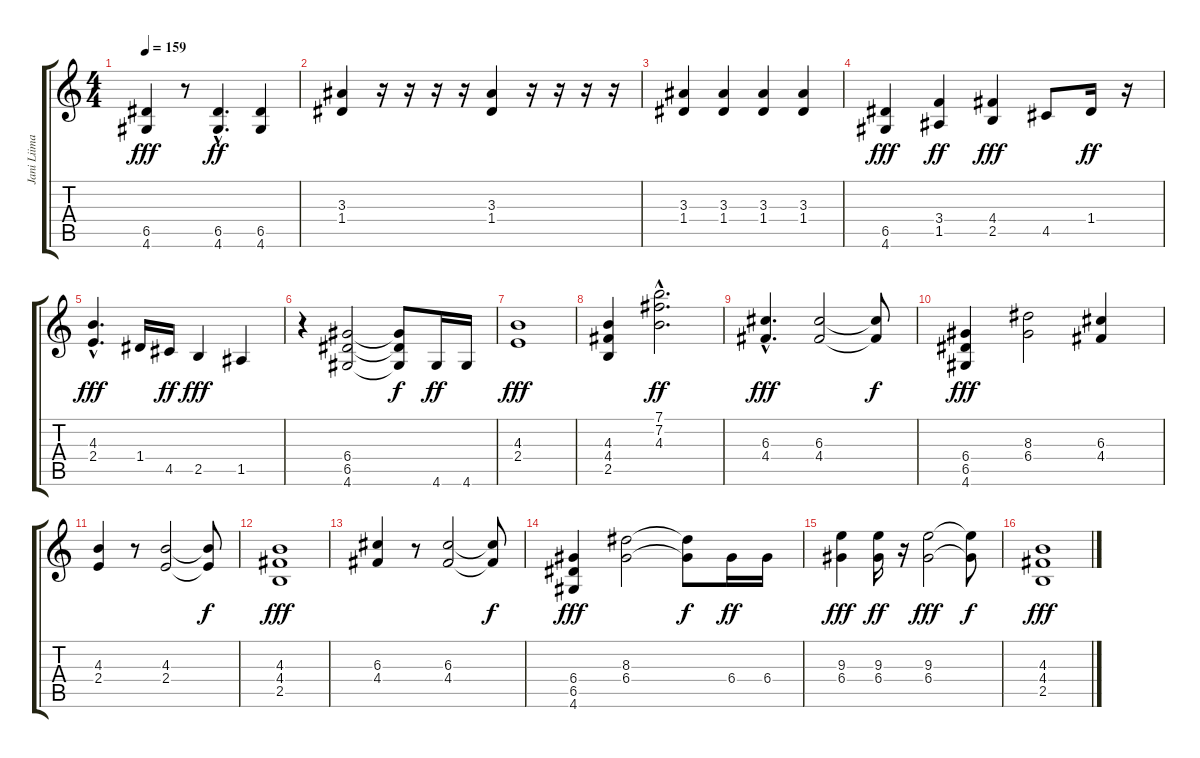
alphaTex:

\track ("Jani Liimatainen" "Jani Liima") {instrument overdrivenguitar}
\staff {score tabs}
\tuning (E4 B3 G3 D3 A2 E2) {hide}
\ts (4 4)
\tempo 159
\clef g2
\ks c
(6.5 4.6).4{dy fff} r.8 (6.5{hac} 4.6{hac}).4{d dy ff} (6.5 4.6).4 |
(3.3 1.4).4 r.16 r.16 r.16 r.16 (3.3 1.4).4 r.16 r.16 r.16 r.16 |
(3.3 1.4).4 (3.3 1.4).4 (3.3 1.4).4 (3.3 1.4).4 |
(6.5 4.6).4{dy fff} (3.4 1.5).4{dy ff} (4.4 2.5).4{dy fff} 4.5.8 1.4.16{dy ff} r.16 |
(4.3{hac} 2.4{hac}).4{d dy fff} 1.4.16 4.5.16{dy ff} 2.5.4{dy fff} 1.5.4 |
r.4{volume 11} (6.4 6.5 4.6).2 (6.4{t} 6.5{t} 4.6{t}).8{dy f} 4.6.16{dy ff} 4.6.16 |
(4.3 2.4).1{dy fff} |
(4.3 4.4 2.5).4 (7.1{hac} 7.2{hac} 4.3{hac}).2{d dy ff} |
(6.3{hac} 4.4{hac}).4{d dy fff} (6.3 4.4).2 (6.3{t} 4.4{t}).8{dy f} |
(6.4 6.5 4.6).4{dy fff} (8.3 6.4).2 (6.3 4.4).4 |
(4.3 2.4).4 r.8 (4.3 2.4).2 (4.3{t} 2.4{t}).8{dy f} |
(4.3 4.4 2.5).1{dy fff} |
(6.3 4.4).4 r.8 (6.3 4.4).2 (6.3{t} 4.4{t}).8{dy f} |
(6.4 6.5 4.6).4{dy fff} (8.3 6.4).2 (8.3{t} 6.4{t}).8{dy f} 6.4.16{dy ff} 6.4.16 |
(9.3 6.4).4{dy fff} (9.3 6.4).16{dy ff} r.16 (9.3 6.4).2{dy fff} (9.3{t} 6.4{t}).8{dy f} |
(4.3 4.4 2.5).1{dy fff}
